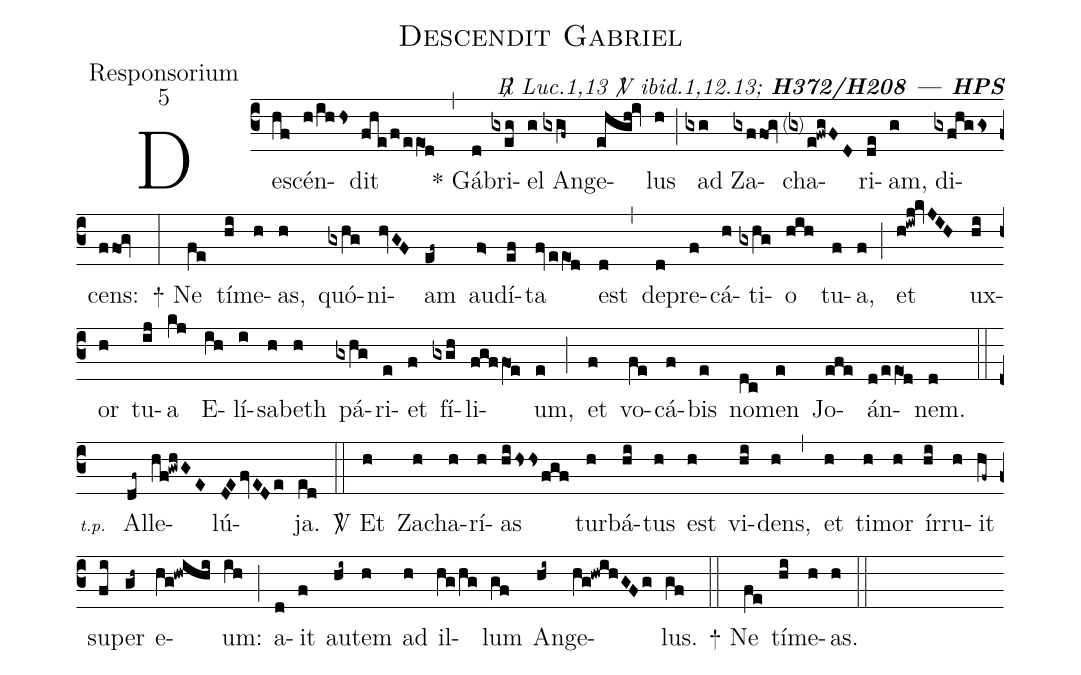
name:Descendit Gabriel;
office-part:Responsorium;
mode:5;
commentary:{\itshape\mdseries \Rbar\ Luc.1,13 \Vbar\  ibid.1,12.13;\/}  {\bfseries H372/H208 --- HPS};
%%
(c3) Des(hf)cén(h/ihHs)dit(fhe/f/eeO1d) (,)
<sp>*</sp> Gá(d)bri(gxeg)el(g) An(gxgf~)ge(ehgh!iv)lus(h) (;)
ad(gxg) Za(gxffo1!gv)cha(gx?e!fwgFD)ri(de)am,(g) di(gxfhgGs)cens:(ffo1!gv) (:)
<sp>+</sp> Ne(fe) tí(hi)me(h)as,(h) quó(gxhg)ni(hvGF)am(ef~) au(f>)dí(ef)ta(fveeO1d) est(d) (,)
de(d)pre(f)cá(h)ti(gxhg)o(hih) tu(f)a,(f) (;)
et(h!iwj!kvJIH) ux(hi)or(h) tu(ij)a(kj) E(ih)lí(i)sa(h)beth(h) pá(gxhg)ri(e)et(f) fí(gxgh)li(fgffO1e)um,(e) (;)
et(f) vo(fe)cá(f)bis(e) no(dc)men(e) Jo(efe)án(d/eeO1d)nem.(d) (::)
<v>{\scriptsize\itshape t.p.\ }</v> Al(df~)le(hf!gwhGE)lú(DEfvEDe)ja.(ed) (::)
<sp>V/</sp> Et(h) Za(h)cha(h)rí(h)as(hiHssfgf) tur(h)bá(hi)tus(h) est(h) vi(hi)dens,(h) (,)
et(h) ti(h)mor(h) ír(hi)ru(h)it(hf~) su(fi)per(gh~) e(hg!hwihi)um:(ih) (;)
a(d)it(f) au(hi~)tem(h) ad(h) il(hg/hg)lum(gf) An(hi~)ge(hg!hwihGFg)lus.(gf) (::)
<sp>+</sp> Ne(fe) tí(hi)me(h)as.(h) (::)
